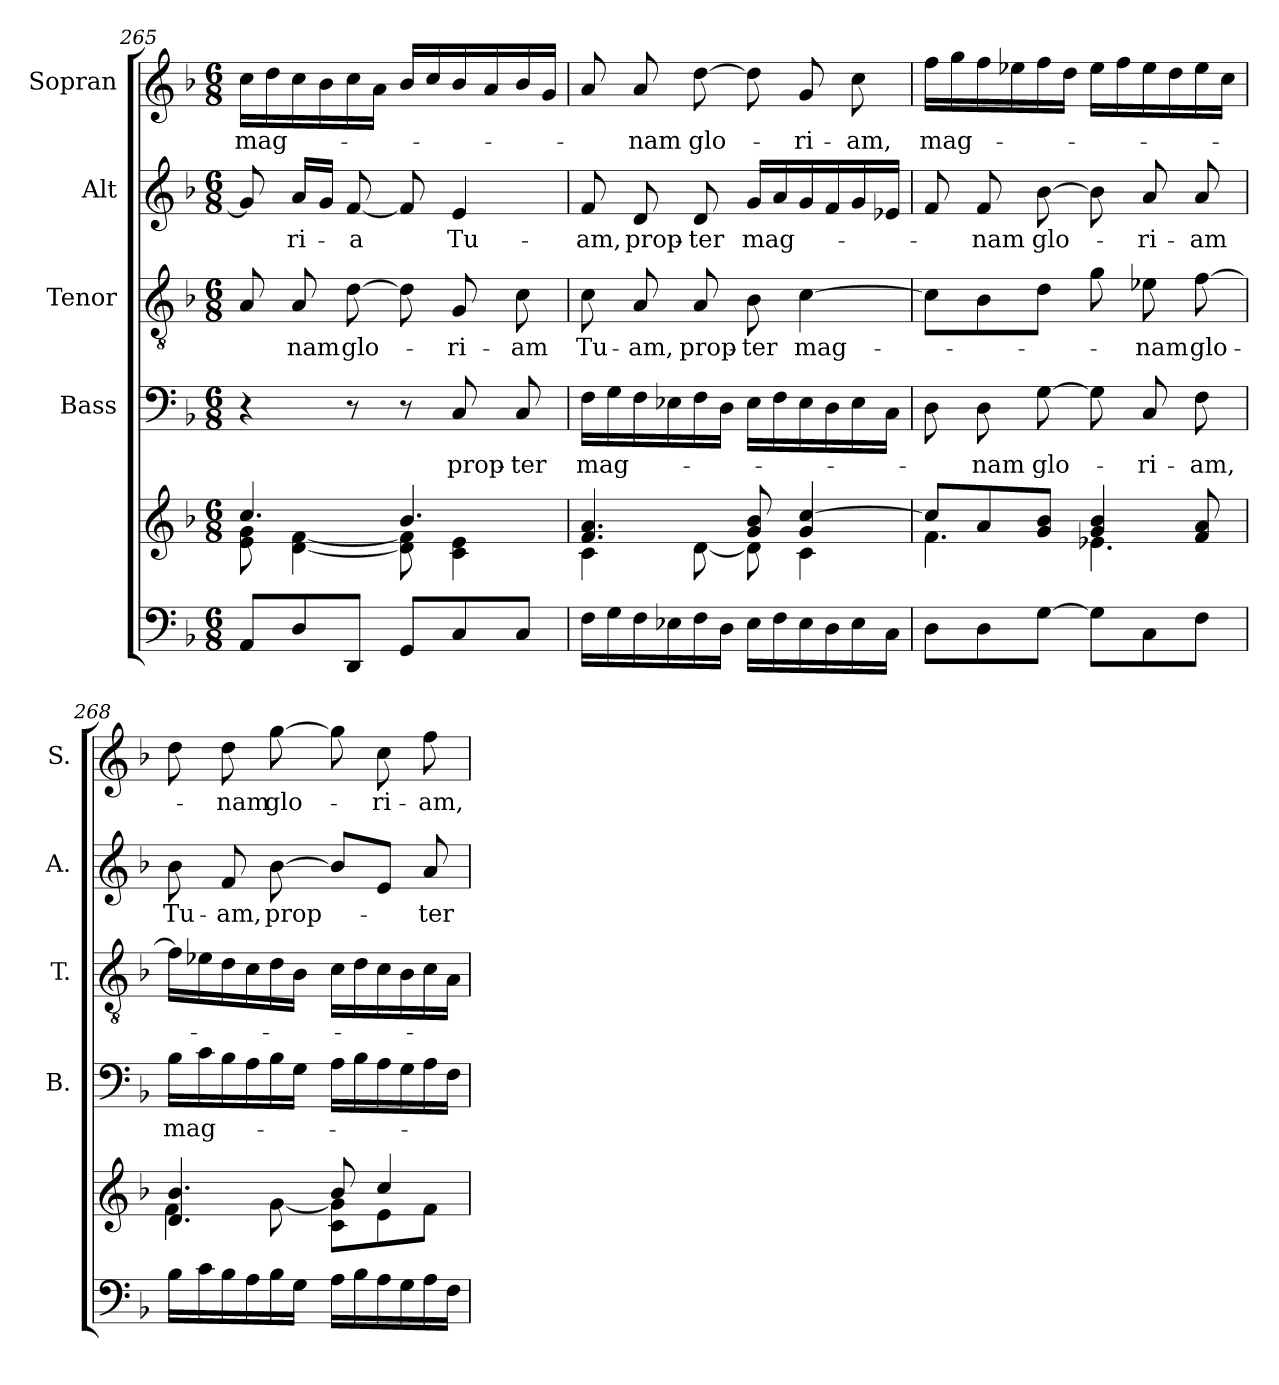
**kern	**kern	**kern	**text	**kern	**text	**kern	**text	**kern	**text
*part5	*part5	*part4	*part4	*part3	*part3	*part2	*part2	*part1	*part1
*staff6	*staff5	*staff4	*staff4	*staff3	*staff3	*staff2	*staff2	*staff1	*staff1
*	*	*I"Bass	*	*I"Tenor	*	*I"Alt	*	*I"Sopran	*
*	*	*I'B.	*	*I'T.	*	*I'A.	*	*I'S.	*
!!LO:PB:g=z
*clefF4	*clefG2	*clefF4	*	*clefGv2	*	*clefG2	*	*clefG2	*
*k[b-]	*k[b-]	*k[b-]	*	*k[b-]	*	*k[b-]	*	*k[b-]	*
*F:	*F:	*F:	*	*F:	*	*F:	*	*F:	*
*M6/8	*M6/8	*M6/8	*	*M6/8	*	*M6/8	*	*M6/8	*
=265	=265	=265	=265	=265	=265	=265	=265	=265	=265
*	*^	*	*	*	*	*	*	*	*
!	!	!	!	!	!	!	!	!	!	!LO:LY:b
8AA/L	4.cc/	8e\ 8g\	4r	.	8A/	.	8g/]	.	16cc\LL	mag-
.	.	.	.	.	.	.	.	.	16dd\	.
!	!	!	!	!	!	!LO:LY:b	!	!LO:LY:b	!	!
8D/	.	[<4d\ [<4f\	.	.	8A/	-nam	16a/LL	-ri-	16cc\	.
.	.	.	.	.	.	.	16g/JJ	.	16b-\	.
!	!	!	!	!	!	!LO:LY:b	!	!LO:LY:b	!	!
8DD/J	.	.	8r	.	[8d\	glo-	[8f/	-a	16cc\	.
.	.	.	.	.	.	.	.	.	16a\JJ	.
8GG/L	4.b-/	8d\] 8f\]	8r	.	8d\]	.	8f/]	.	16b-/LL	.
.	.	.	.	.	.	.	.	.	16cc/	.
!	!	!	!	!LO:LY:b	!	!LO:LY:b	!	!LO:LY:b	!	!
8C/	.	4c\ 4e\	8C/	prop-	8G/	-ri-	4e/	Tu-	16b-/	.
.	.	.	.	.	.	.	.	.	16a/	.
!	!	!	!	!LO:LY:b	!	!LO:LY:b	!	!	!	!
8C/J	.	.	8C/	-ter	8c\	-am	.	.	16b-/	.
.	.	.	.	.	.	.	.	.	16g/JJ	.
=266	=266	=266	=266	=266	=266	=266	=266	=266	=266	=266
!	!	!	!	!LO:LY:b	!	!LO:LY:b	!	!LO:LY:b	!	!
16F\LL	4.f/ 4.a/	4c\	16F\LL	mag-	8c\	Tu-	8f/	-am,	8a/	.
16G\	.	.	16G\	.	.	.	.	.	.	.
!	!	!	!	!	!	!LO:LY:b	!	!LO:LY:b	!	!LO:LY:b
16F\	.	.	16F\	.	8A/	-am,	8d/	prop-	8a/	-nam
16E-X\	.	.	16E-X\	.	.	.	.	.	.	.
!	!	!	!	!	!	!LO:LY:b	!	!LO:LY:b	!	!LO:LY:b
16F\	.	[<8d\	16F\	.	8A/	prop-	8d/	-ter	[8dd\	glo-
16D\JJ	.	.	16D\JJ	.	.	.	.	.	.	.
!	!	!	!	!	!	!LO:LY:b	!	!LO:LY:b	!	!
16E-\LL	8g/ 8b-/	8d\]	16E-\LL	.	8B-\	-ter	16g/LL	mag-	8dd\]	.
16F\	.	.	16F\	.	.	.	16a/	.	.	.
!	!	!	!	!	!	!LO:LY:b	!	!	!	!LO:LY:b
16E-\	4g/ [>4cc/	4c\	16E-\	.	[4c\	mag-	16g/	.	8g/	-ri-
16D\	.	.	16D\	.	.	.	16f/	.	.	.
!	!	!	!	!	!	!	!	!	!	!LO:LY:b
16E-\	.	.	16E-\	.	.	.	16g/	.	8cc\	-am,
16C\JJ	.	.	16C\JJ	.	.	.	16e-X/JJ	.	.	.
=267	=267	=267	=267	=267	=267	=267	=267	=267	=267	=267
!	!	!	!	!	!	!	!	!	!	!LO:LY:b
8D\L	8cc/L]	4.f\	8D\	.	8c\L]	.	8f/	.	16ff\LL	mag-
.	.	.	.	.	.	.	.	.	16gg\	.
!	!	!	!	!LO:LY:b	!	!	!	!LO:LY:b	!	!
8D\	8a/	.	8D\	-nam	8B-\	.	8f/	-nam	16ff\	.
.	.	.	.	.	.	.	.	.	16ee-X\	.
!	!	!	!	!LO:LY:b	!	!	!	!LO:LY:b	!	!
[8G\J	8g/ 8b-/J	.	[8G\	glo-	8d\J	.	[8b-\	glo-	16ff\	.
.	.	.	.	.	.	.	.	.	16dd\JJ	.
8G\L]	4g/ 4b-/	4.e-X\	8G\]	.	8g\	.	8b-\]	.	16ee-\LL	.
.	.	.	.	.	.	.	.	.	16ff\	.
!	!	!	!	!LO:LY:b	!	!LO:LY:b	!	!LO:LY:b	!	!
8C\	.	.	8C/	-ri-	8e-X\	-nam	8a/	-ri-	16ee-\	.
.	.	.	.	.	.	.	.	.	16dd\	.
!	!	!	!	!LO:LY:b	!	!LO:LY:b	!	!LO:LY:b	!	!
8F\J	8f/ 8a/	.	8F\	-am,	[8f\	glo-	8a/	-am	16ee-\	.
.	.	.	.	.	.	.	.	.	16cc\JJ	.
!!LO:LB:g=z
=268	=268	=268	=268	=268	=268	=268	=268	=268	=268	=268
!	!	!	!	!LO:LY:b	!	!	!	!LO:LY:b	!	!
16B-\LL	4.d/ 4.b-/	4f\	16B-\LL	mag-	16f\LL]	.	8b-\	Tu-	8dd\	.
16c\	.	.	16c\	.	16e-X\	.	.	.	.	.
!	!	!	!	!	!	!	!	!LO:LY:b	!	!LO:LY:b
16B-\	.	.	16B-\	.	16d\	.	8f/	-am,	8dd\	-nam
16A\	.	.	16A\	.	16c\	.	.	.	.	.
!	!	!	!	!	!	!	!	!LO:LY:b	!	!LO:LY:b
16B-\	.	[<8g\	16B-\	.	16d\	.	[8b-\	prop-	[8gg\	glo-
16G\JJ	.	.	16G\JJ	.	16B-\JJ	.	.	.	.	.
16A\LL	8b-/	8c\ 8g\]L	16A\LL	.	16c\LL	.	8b-/L]	.	8gg\]	.
16B-\	.	.	16B-\	.	16d\	.	.	.	.	.
!	!	!	!	!	!	!	!	!	!	!LO:LY:b
16A\	4cc/	8e\	16A\	.	16c\	.	8e/J	.	8cc\	-ri-
16G\	.	.	16G\	.	16B-\	.	.	.	.	.
!	!	!	!	!	!	!	!	!LO:LY:b	!	!LO:LY:b
16A\	.	8f\J	16A\	.	16c\	.	8a/	-ter	8ff\	-am,
16F\JJ	.	.	16F\JJ	.	16A\JJ	.	.	.	.	.
*	*v	*v	*	*	*	*	*	*	*	*
=	=	=	=	=	=	=	=	=	=
*-	*-	*-	*-	*-	*-	*-	*-	*-	*-
